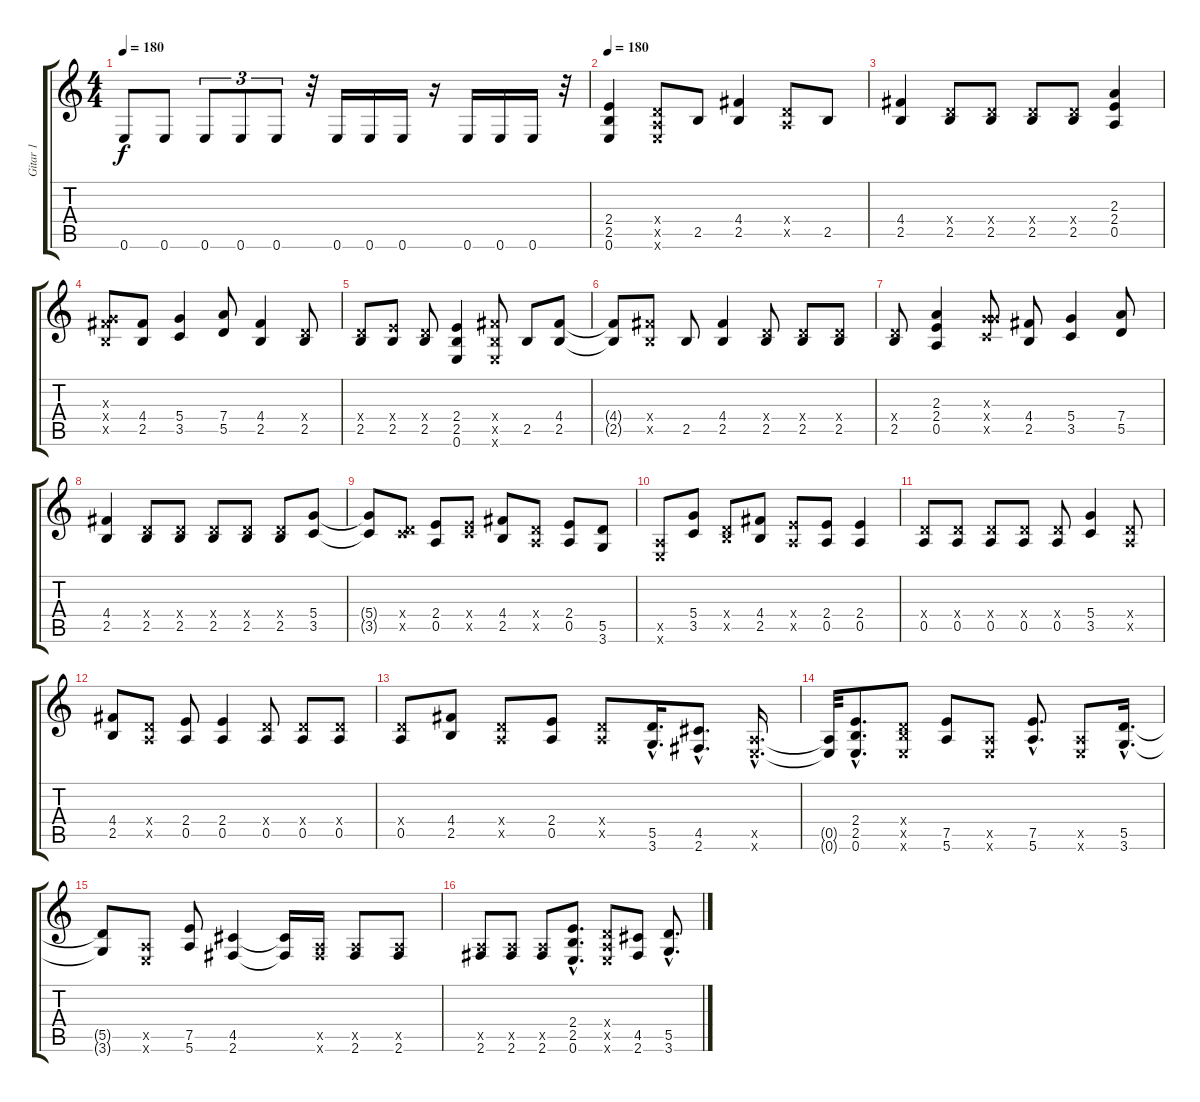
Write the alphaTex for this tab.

\track ("Gitar 1" "Gitar 1") {instrument distortionguitar}
\staff {score tabs}
\tuning (E4 B3 G3 D3 A2 E2) {hide}
\ts (4 4)
\tempo 180
\clef g2
\ks c
0.6.8{dy f} 0.6.8 0.6.8{tu (3 2)} 0.6.8{tu (3 2)} 0.6.8{tu (3 2)} r.32 0.6.16 0.6.16 0.6.16 r.16 0.6.16 0.6.16 0.6.16 r.32 |
\tempo 180
(2.4 2.5 0.6).4 (0.4{x} 0.5{x} 0.6{x}).8 2.5.8 (4.4 2.5).4 (0.4{x} 0.5{x}).8 2.5.8 |
(4.4 2.5).4 (0.4{x} 2.5).8 (0.4{x} 2.5).8 (0.4{x} 2.5).8 (0.4{x} 2.5).8 (2.3 2.4 0.5).4 |
(0.3{x} 4.4{x} 2.5{x}).8 (4.4 2.5).8 (5.4 3.5).4 (7.4 5.5).8 (4.4 2.5).4 (0.4{x} 2.5).8 |
(0.4{x} 2.5).8 (2.4{x} 2.5).8 (0.4{x} 2.5).8 (2.4 2.5 0.6).4 (4.4{x} 2.5{x} 0.6{x}).8 2.5.8 (4.4 2.5).8 |
(4.4{t} 2.5{t}).8 (4.4{x} 2.5{x}).8 2.5.8 (4.4 2.5).4 (0.4{x} 2.5).8 (0.4{x} 2.5).8 (0.4{x} 2.5).8 |
(0.4{x} 2.5).8 (2.3 2.4 0.5).4 (0.3{x} 5.4{x} 3.5{x}).8 (4.4 2.5).8 (5.4 3.5).4 (7.4 5.5).8 |
(4.4 2.5).4 (0.4{x} 2.5).8 (0.4{x} 2.5).8 (0.4{x} 2.5).8 (0.4{x} 2.5).8 (0.4{x} 2.5).8 (5.4 3.5).8 |
(5.4{t} 3.5{t}).8 (0.4{x} 3.5{x}).8 (2.4 0.5).8 (2.4{x} 3.5{x}).8 (4.4 2.5).8 (0.4{x} 0.5{x}).8 (2.4 0.5).8 (5.5 3.6).8 |
(0.5{x} 0.6{x}).8 (5.4 3.5).8 (0.4{x} 2.5{x}).8 (4.4 2.5).8 (2.4{x} 0.5{x}).8 (2.4 0.5).8 (2.4 0.5).4 |
(0.4{x} 0.5).8 (0.4{x} 0.5).8 (0.4{x} 0.5).8 (0.4{x} 0.5).8 (0.4{x} 0.5).8 (5.4 3.5).4 (0.4{x} 0.5{x}).8 |
(4.4 2.5).8 (0.4{x} 0.5{x}).8 (2.4 0.5).8 (2.4 0.5).4 (0.4{x} 0.5).8 (0.4{x} 0.5).8 (0.4{x} 0.5).8 |
(0.4{x} 0.5).8 (4.4 2.5).8 (0.4{x} 0.5{x}).8 (2.4 0.5).8 (0.4{x} 0.5{x}).8 (5.5{hac} 3.6{hac}).16{d} (4.5{hac} 2.6{hac}).8{d} (0.5{hac x} 0.6{hac x}).16{d} |
(0.5{t} 0.6{t}).32 (2.4{hac} 2.5{hac} 0.6{hac}).8{d} (0.4{x} 2.5{x} 0.6{x}).8 (7.5 5.6).8 (0.5{x} 0.6{x}).8 (7.5{hac} 5.6{hac}).8{d} (0.5{x} 0.6{x}).8 (5.5{hac} 3.6{hac}).16{d} |
(5.5{t} 3.6{t}).8 (0.5{x} 0.6{x}).8 (7.5 5.6).8 (4.5 2.6).4 (4.5{t} 2.6{t}).16 (0.5{x} 2.6{x}).16 (0.5{x} 2.6).8 (0.5{x} 2.6).8 |
(0.5{x} 2.6).8 (0.5{x} 2.6).8 (0.5{x} 2.6).8 (2.4{hac} 2.5{hac} 0.6{hac}).8{d} (0.4{x} 0.5{x} 0.6{x}).8 (4.5 2.6).8 (5.5{hac} 3.6{hac}).8{d}
